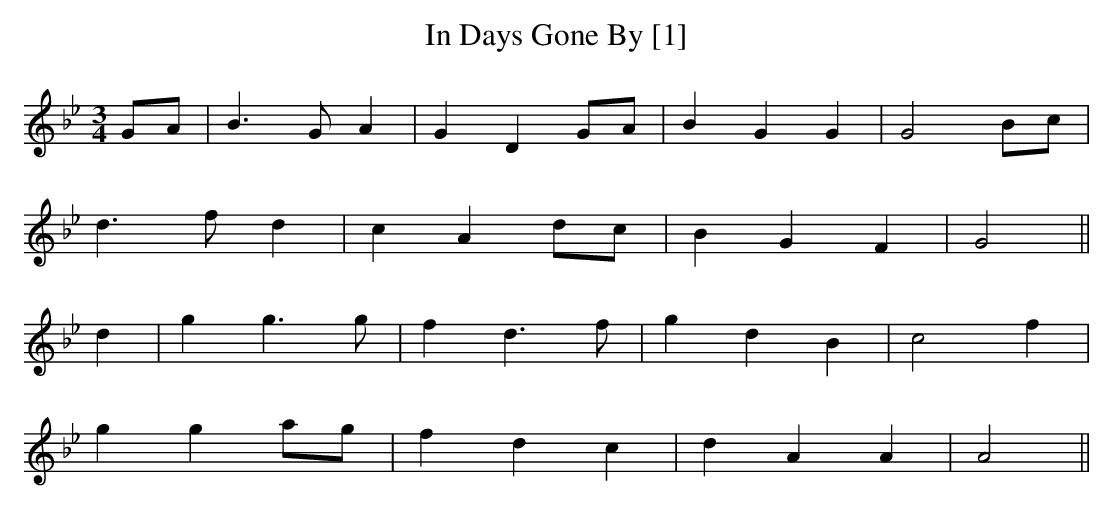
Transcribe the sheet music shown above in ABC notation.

X:1
T:In Days Gone By [1]
M:3/4
L:1/8
K:Gmin
GA | B3G A2 | G2D2 GA | B2G2G2 | G4 Bc |
d3fd2 | c2A2 dc | B2G2F2 | G4 ||
d2 | g2g3g | f2d3f | g2d2B2 | c4f2 |
g2g2ag | f2d2c2 | d2A2A2 | A4 ||
